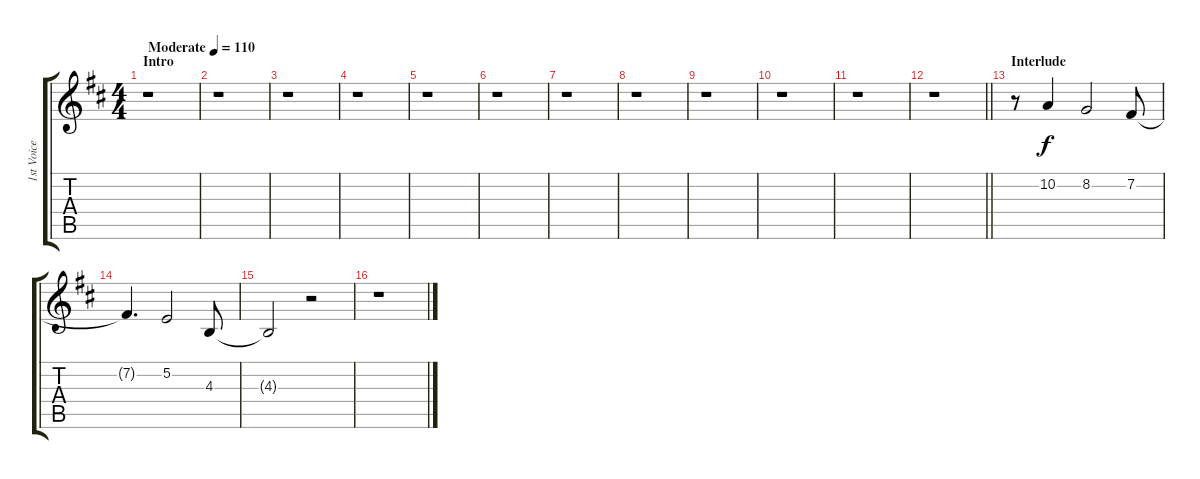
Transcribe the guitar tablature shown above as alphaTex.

\track ("1st Voice" "1st Voice") {instrument synthvoice}
\staff {score tabs}
\tuning (E4 B3 G3 D3 A2 E2) {hide}
\ts (4 4)
\section ("" "Intro")
\tempo (110 "Moderate")
\clef g2
\ks d
r.1{dy f instrument synthvoice} |
r.1 |
r.1 |
r.1 |
r.1 |
r.1 |
r.1 |
r.1 |
r.1 |
r.1 |
r.1 |
\barLineRight lightlight
r.1 |
\section ("" "Interlude")
r.8 10.2.4 8.2.2 7.2.8 |
7.2{t}.4{d} 5.2.2 4.3.8 |
4.3{t}.2 r.2 |
r.1
